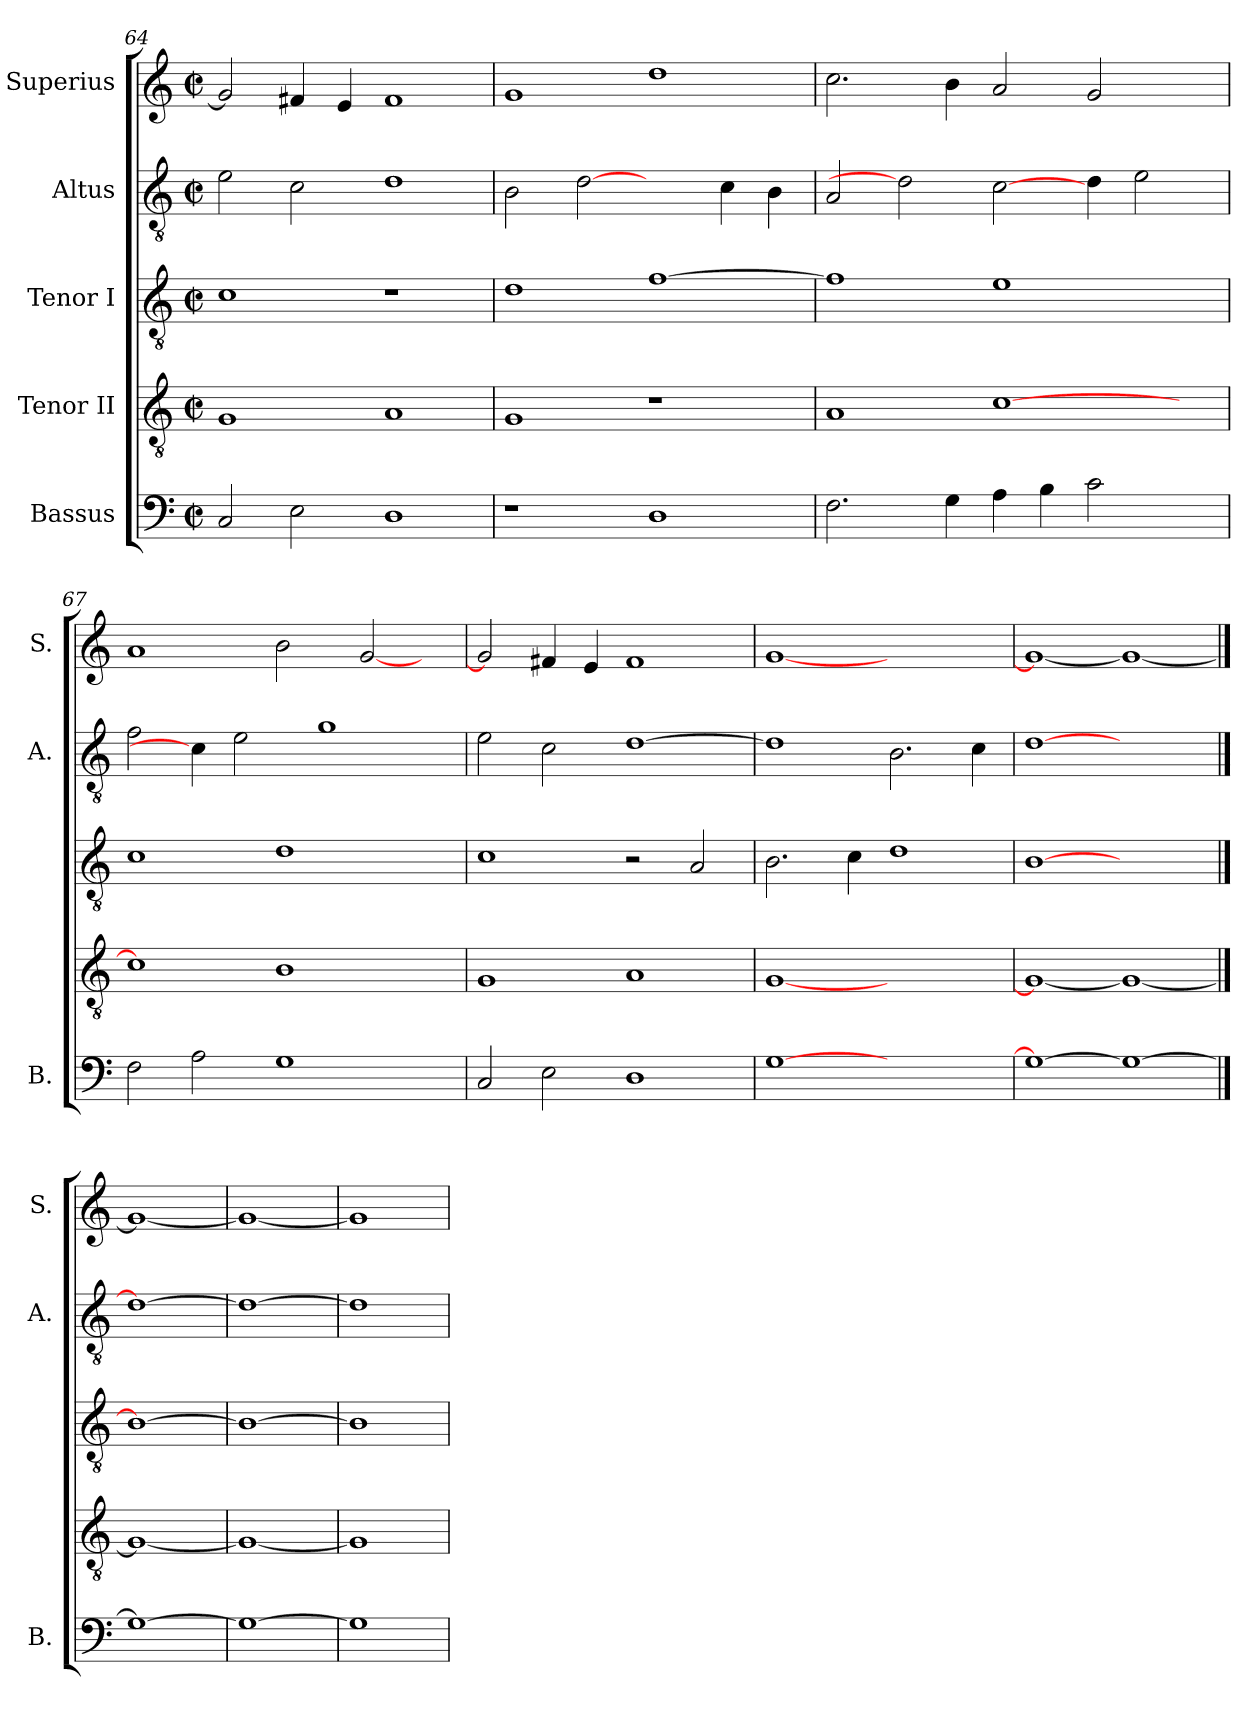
**kern	**kern	**kern	**kern	**kern
*part5	*part4	*part3	*part2	*part1
*staff5	*staff4	*staff3	*staff2	*staff1
*I"Bassus	*I"Tenor II	*I"Tenor I	*I"Altus	*I"Superius
*I'B.	*	*	*I'A.	*I'S.
*clefF4	*clefGv2	*clefGv2	*clefGv2	*clefG2
*	*ITrd7c12	*ITrd7c12	*ITrd7c12	*
*k[]	*k[]	*k[]	*k[]	*k[]
*C:	*C:	*C:	*C:	*C:
*M2/2	*M2/2	*M2/2	*M2/2	*M2/2
*met(c|)	*met(c|)	*met(c|)	*met(c|)	*met(c|)
=64	=64	=64	=64	=64
2Ci/	1GGi	1Ci	2Ei\	2gi/]
2Ei\	.	.	2Ci\	4f#Xi/
.	.	.	.	4ei/
1Di	1AAi	1r	1Di	1f#i
=65	=65	=65	=65	=65
1r	1GGi	1Di	2BBi\	1gi
.	.	.	[2Di	.
1Di	1r	[>1Fi	2ryy	1ddi
.	.	.	4Ci\	.
.	.	.	4BBi\	.
=66	=66	=66	=66	=66
2.Fi\	1AAi	1Fi]	2AAi/	2.cci\
.	.	.	2Di]	.
4Gi\	.	.	.	4bi\
4Ai\	[>1Ci	1Ei	[2Ci\	2ai/
4Bi\	.	.	.	.
2ci\	.	.	4Di\	2gi/
.	.	.	2Ei\	.
4ryy	4ryy	4ryy	.	4ryy
!!LO:LB:g=z
=67	=67	=67	=67	=67
2Fi\	1Ci]	1Ci	2Fi\	1ai
2Ai\	.	.	4Ci\]	.
.	.	.	2Ei\	.
1Gi	1BBi	1Di	.	2bi\
.	.	.	1Gi	.
.	.	.	.	[<2gi/
4ryy	4ryy	4ryy	.	4ryy
=68	=68	=68	=68	=68
2Ci/	1GGi	1Ci	2Ei\	2gi/]
2Ei\	.	.	2Ci\	4f#Xi/
.	.	.	.	4ei/
1Di	1AAi	2r	[>1Di	1f#i
.	.	2AAi/	.	.
=69	=69	=69	=69	=69
[>1Gi	[<1GGi	2.BBi\	1Di]	[<1gi
.	.	4Ci\	.	.
1ryy	1ryy	1Di	2.BBi\	1ryy
.	.	.	4Ci\	.
=70	=70	=70	=70	=70
1Gi_>	1GGi_<	[1BBi	[1Di	1gi_<
1Gi_	1GGi_	1ryy	1ryy	1gi_
==71	==71	==71	==71	==71
1Gi_	1GGi_	1BBi_	1Di_	1gi_
=72	=72	=72	=72	=72
1Gi_	1GGi_	1BBi_	1Di_	1gi_
=73	=73	=73	=73	=73
1Gi]	1GGi]	1BBi]	1Di]	1gi]
=	=	=	=	=
*-	*-	*-	*-	*-
